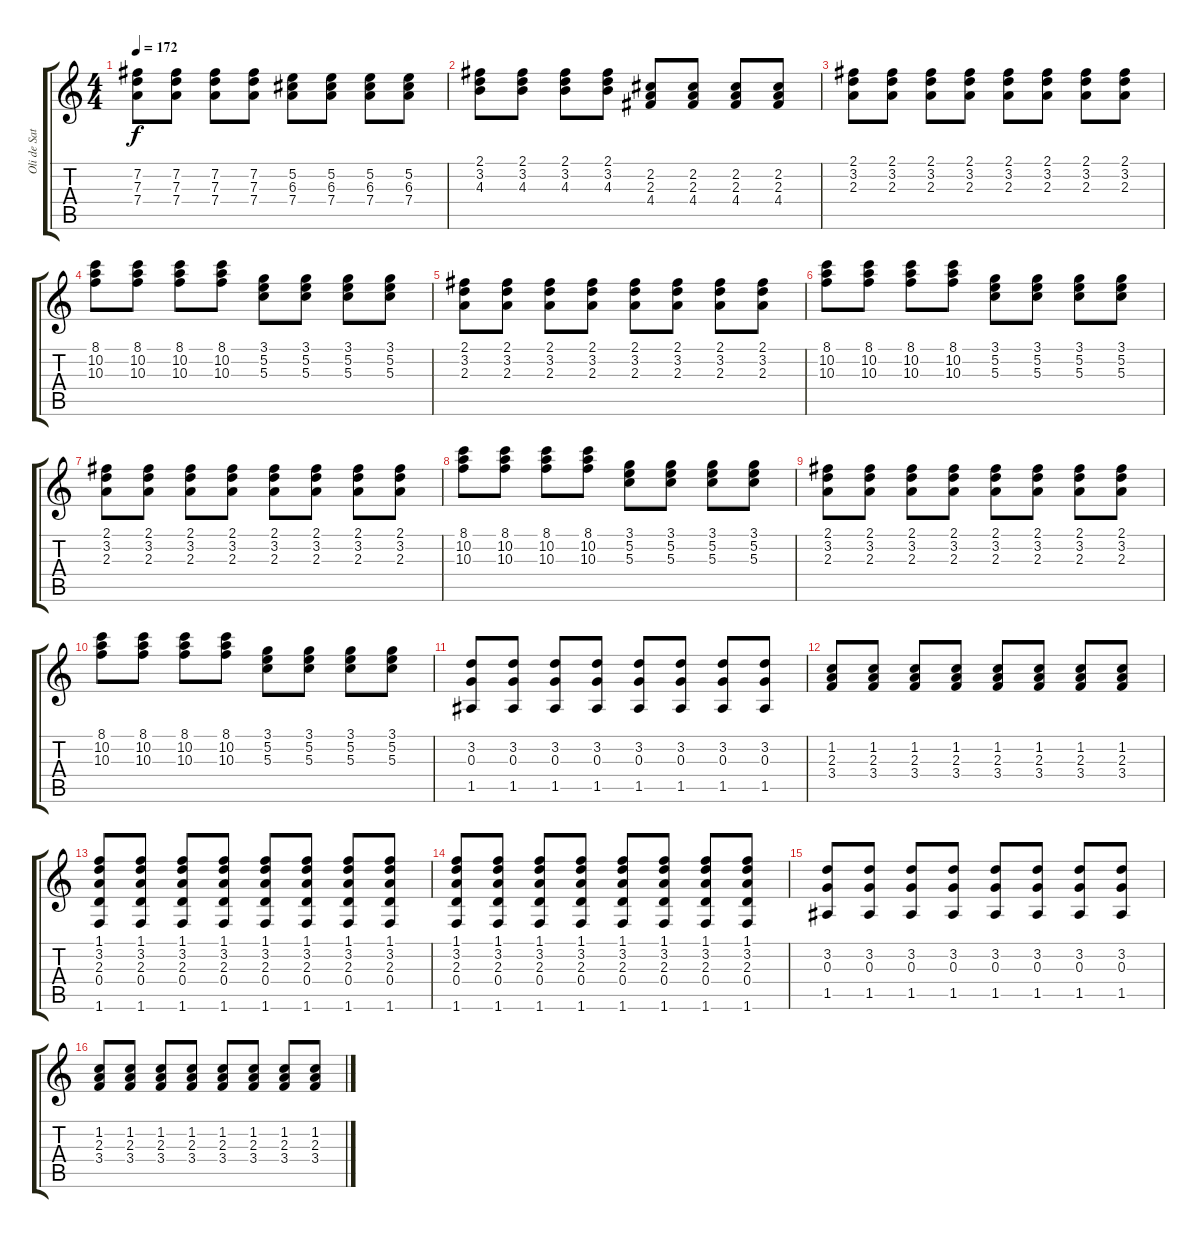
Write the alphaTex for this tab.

\track ("Oli de Sat" "Oli de Sat") {instrument overdrivenguitar}
\staff {score tabs}
\tuning (E4 B3 G3 D3 A2 E2) {hide}
\ts (4 4)
\tempo 172
\clef g2
\ks c
(7.2 7.3 7.4).8{dy f} (7.2 7.3 7.4).8 (7.2 7.3 7.4).8 (7.2 7.3 7.4).8 (5.2 6.3 7.4).8 (5.2 6.3 7.4).8 (5.2 6.3 7.4).8 (5.2 6.3 7.4).8 |
(2.1 3.2 4.3).8 (2.1 3.2 4.3).8 (2.1 3.2 4.3).8 (2.1 3.2 4.3).8 (2.2 2.3 4.4).8 (2.2 2.3 4.4).8 (2.2 2.3 4.4).8 (2.2 2.3 4.4).8 |
(2.1 3.2 2.3).8 (2.1 3.2 2.3).8 (2.1 3.2 2.3).8 (2.1 3.2 2.3).8 (2.1 3.2 2.3).8 (2.1 3.2 2.3).8 (2.1 3.2 2.3).8 (2.1 3.2 2.3).8 |
(8.1 10.2 10.3).8 (8.1 10.2 10.3).8 (8.1 10.2 10.3).8 (8.1 10.2 10.3).8 (3.1 5.2 5.3).8 (3.1 5.2 5.3).8 (3.1 5.2 5.3).8 (3.1 5.2 5.3).8 |
(2.1 3.2 2.3).8 (2.1 3.2 2.3).8 (2.1 3.2 2.3).8 (2.1 3.2 2.3).8 (2.1 3.2 2.3).8 (2.1 3.2 2.3).8 (2.1 3.2 2.3).8 (2.1 3.2 2.3).8 |
(8.1 10.2 10.3).8 (8.1 10.2 10.3).8 (8.1 10.2 10.3).8 (8.1 10.2 10.3).8 (3.1 5.2 5.3).8 (3.1 5.2 5.3).8 (3.1 5.2 5.3).8 (3.1 5.2 5.3).8 |
(2.1 3.2 2.3).8 (2.1 3.2 2.3).8 (2.1 3.2 2.3).8 (2.1 3.2 2.3).8 (2.1 3.2 2.3).8 (2.1 3.2 2.3).8 (2.1 3.2 2.3).8 (2.1 3.2 2.3).8 |
(8.1 10.2 10.3).8 (8.1 10.2 10.3).8 (8.1 10.2 10.3).8 (8.1 10.2 10.3).8 (3.1 5.2 5.3).8 (3.1 5.2 5.3).8 (3.1 5.2 5.3).8 (3.1 5.2 5.3).8 |
(2.1 3.2 2.3).8 (2.1 3.2 2.3).8 (2.1 3.2 2.3).8 (2.1 3.2 2.3).8 (2.1 3.2 2.3).8 (2.1 3.2 2.3).8 (2.1 3.2 2.3).8 (2.1 3.2 2.3).8 |
(8.1 10.2 10.3).8 (8.1 10.2 10.3).8 (8.1 10.2 10.3).8 (8.1 10.2 10.3).8 (3.1 5.2 5.3).8 (3.1 5.2 5.3).8 (3.1 5.2 5.3).8 (3.1 5.2 5.3).8 |
(3.2 0.3 1.5).8{volume 8} (3.2 0.3 1.5).8 (3.2 0.3 1.5).8 (3.2 0.3 1.5).8 (3.2 0.3 1.5).8 (3.2 0.3 1.5).8 (3.2 0.3 1.5).8 (3.2 0.3 1.5).8 |
(1.2 2.3 3.4).8 (1.2 2.3 3.4).8 (1.2 2.3 3.4).8 (1.2 2.3 3.4).8 (1.2 2.3 3.4).8 (1.2 2.3 3.4).8 (1.2 2.3 3.4).8 (1.2 2.3 3.4).8 |
(1.1 3.2 2.3 0.4 1.6).8 (1.1 3.2 2.3 0.4 1.6).8 (1.1 3.2 2.3 0.4 1.6).8 (1.1 3.2 2.3 0.4 1.6).8 (1.1 3.2 2.3 0.4 1.6).8 (1.1 3.2 2.3 0.4 1.6).8 (1.1 3.2 2.3 0.4 1.6).8 (1.1 3.2 2.3 0.4 1.6).8 |
(1.1 3.2 2.3 0.4 1.6).8 (1.1 3.2 2.3 0.4 1.6).8 (1.1 3.2 2.3 0.4 1.6).8 (1.1 3.2 2.3 0.4 1.6).8 (1.1 3.2 2.3 0.4 1.6).8 (1.1 3.2 2.3 0.4 1.6).8 (1.1 3.2 2.3 0.4 1.6).8 (1.1 3.2 2.3 0.4 1.6).8 |
(3.2 0.3 1.5).8 (3.2 0.3 1.5).8 (3.2 0.3 1.5).8 (3.2 0.3 1.5).8 (3.2 0.3 1.5).8 (3.2 0.3 1.5).8 (3.2 0.3 1.5).8 (3.2 0.3 1.5).8 |
(1.2 2.3 3.4).8 (1.2 2.3 3.4).8 (1.2 2.3 3.4).8 (1.2 2.3 3.4).8 (1.2 2.3 3.4).8 (1.2 2.3 3.4).8 (1.2 2.3 3.4).8 (1.2 2.3 3.4).8
